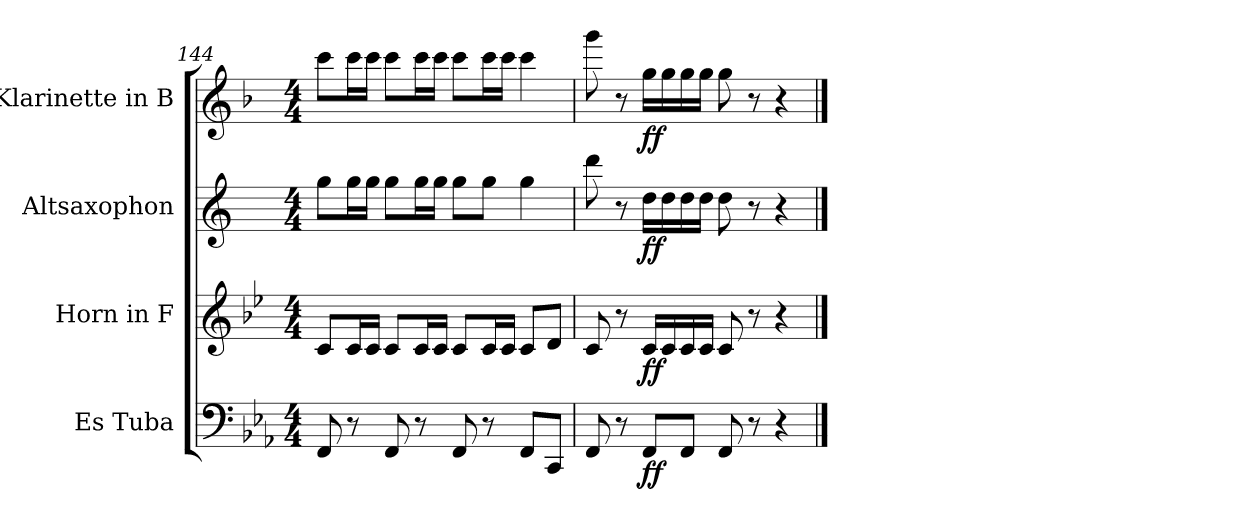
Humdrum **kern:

**kern	**dynam	**kern	**dynam	**kern	**dynam	**kern	**dynam
*part4	*part4	*part3	*part3	*part2	*part2	*part1	*part1
*staff4	*staff4	*staff3	*staff3	*staff2	*staff2	*staff1	*staff1
*I"Es Tuba	*	*I"Horn in F	*	*I"Altsaxophon	*	*I"Klarinette in B	*
*I'Es Tb.	*	*	*	*I'A.sax.	*	*	*
!!LO:LB:g=z
*clefF4	*	*clefG2	*	*clefG2	*	*clefG2	*
*	*	*ITrd4c7	*	*ITrd5c9	*	*ITrd1c2	*
*k[b-e-a-]	*	*k[b-e-a-]	*	*k[b-e-a-]	*	*k[b-e-a-]	*
*M4/4	*	*M4/4	*	*M4/4	*	*M4/4	*
=144	=144	=144	=144	=144	=144	=144	=144
8FF/	.	8F/L	.	8b-\L	.	8bb-\L	.
8r	.	16F/L	.	16b-\L	.	16bb-\L	.
.	.	16F/JJ	.	16b-\JJ	.	16bb-\JJ	.
8FF/	.	8F/L	.	8b-\L	.	8bb-\L	.
8r	.	16F/L	.	16b-\L	.	16bb-\L	.
.	.	16F/JJ	.	16b-\JJ	.	16bb-\JJ	.
8FF/	.	8F/L	.	8b-\L	.	8bb-\L	.
8r	.	16F/L	.	8b-\J	.	16bb-\L	.
.	.	16F/JJ	.	.	.	16bb-\JJ	.
8FF/L	.	8F/L	.	4b-\	.	4bb-\	.
8CC/J	.	8G/J	.	.	.	.	.
=145	=145	=145	=145	=145	=145	=145	=145
8FF/	.	8F/	.	8ff\	.	8fff\	.
8r	.	8r	.	8r	.	8r	.
!	!LO:DY:b	!	!LO:DY:b	!	!LO:DY:b	!	!LO:DY:b
8FF/L	ff	16F/LL	ff	16f\LL	ff	16ff\LL	ff
.	.	16F/	.	16f\	.	16ff\	.
8FF/J	.	16F/	.	16f\	.	16ff\	.
.	.	16F/JJ	.	16f\JJ	.	16ff\JJ	.
8FF/	.	8F/	.	8f\	.	8ff\	.
8r	.	8r	.	8r	.	8r	.
4r	.	4r	.	4r	.	4r	.
==	==	==	==	==	==	==	==
*-	*-	*-	*-	*-	*-	*-	*-
